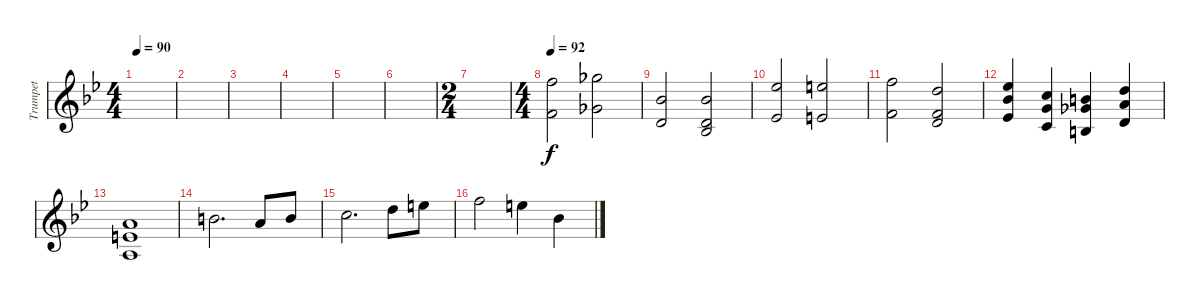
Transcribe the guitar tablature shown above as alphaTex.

\track ("Trumpet" "Trumpet") {instrument trumpet}
\staff {score}
\tuning (D5 A4 F4 C4 G3 D3) {hide}
\ts (4 4)
\tempo 90
\clef g2
\ks gminor
|
|
|
|
|
|
\ts (2 4)
|
\ts (4 4)
\tempo 92
(8.2 5.4).2 (9.2 6.4).2 |
(5.3 2.4).2 (5.3 2.4 3.5).2 |
(6.2 3.4).2 (7.2 4.4).2 |
(8.2 5.4).2 (5.2 5.4 7.5).2 |
(6.2 5.3 3.4).4 (3.2 2.3 0.4).4 (2.2 6.4 4.5).4 (5.2 9.4 7.5).4 |
(0.2 4.4 2.5).1 |
6.3.2{d} 4.3.8 6.3.8 |
7.3.2{d} 9.3.8 11.3.8 |
12.3.2 11.3.4 5.3.4
